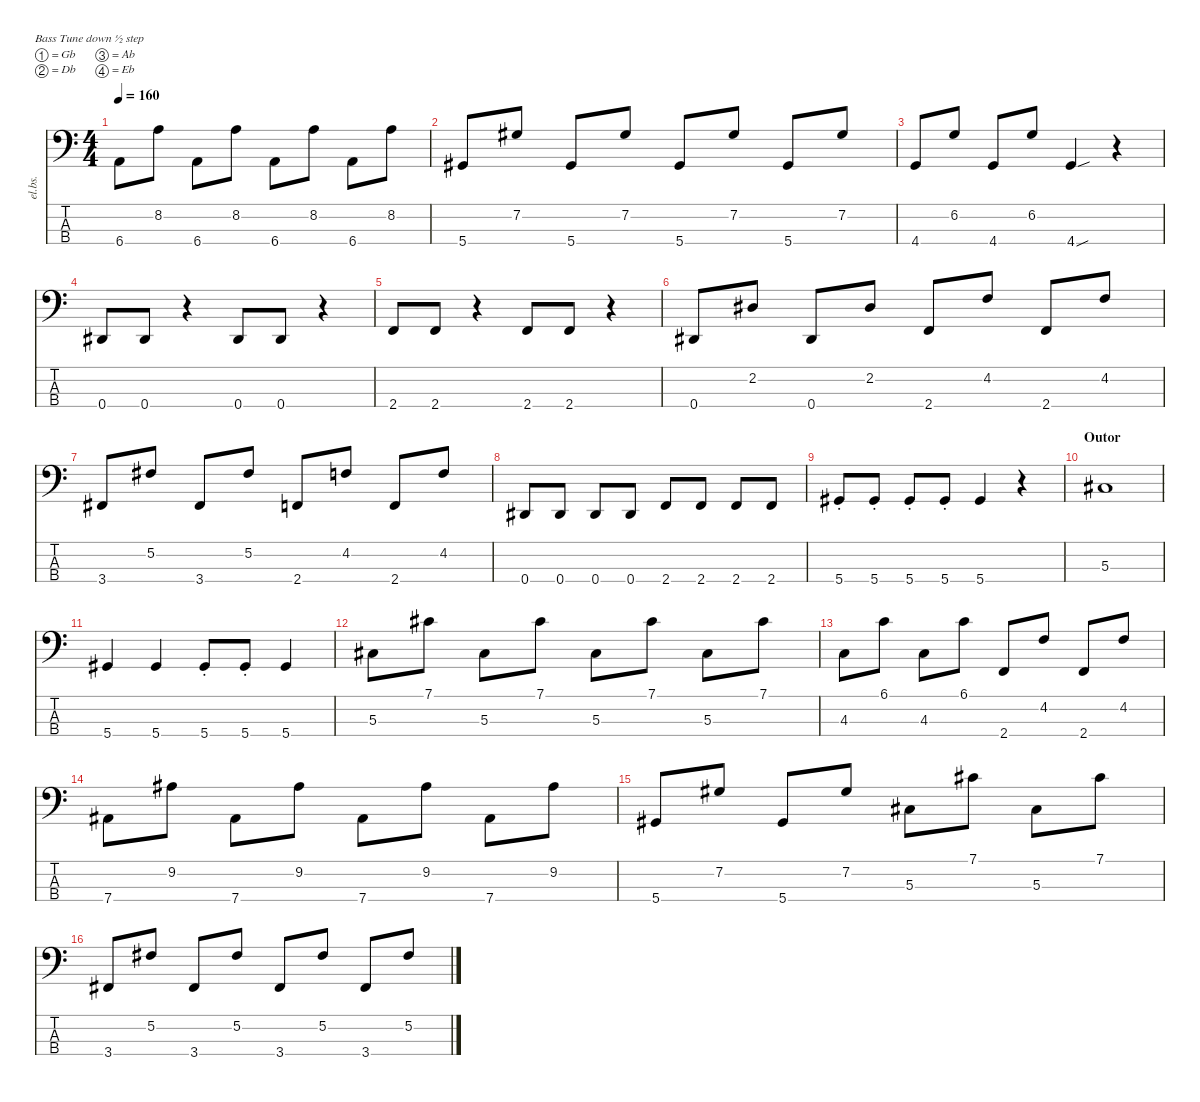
\defaultSystemsLayout 4
\hideDynamics
\bracketExtendMode nobrackets
\track ("Electric Bass" "el.bs.") {mute instrument electricbassfinger}
\staff {score tabs}
\tuning (Gb2 Db2 Ab1 Eb1)
\ts (4 4)
\tempo 160
\clef f4
\ks c
6.4.8{dy mf beam Down} 8.2.8{beam Down} 6.4.8{beam Down} 8.2.8{beam Down} 6.4.8{beam Down} 8.2.8{beam Down} 6.4.8{beam Down} 8.2.8{beam Down} |
5.4{acc #}.8{beam Up} 7.2{acc #}.8{beam Up} 5.4{acc #}.8{beam Up} 7.2{acc #}.8{beam Up} 5.4{acc #}.8{beam Up} 7.2{acc #}.8{beam Up} 5.4{acc #}.8{beam Up} 7.2{acc #}.8{beam Up} |
4.4.8{beam Up} 6.2.8{beam Up} 4.4.8{beam Up} 6.2.8{beam Up} 4.4{sou}.4{beam Up} r.4{beam Down} |
0.4{acc #}.8{beam Up} 0.4{acc #}.8{beam Up} r.4{beam Down} 0.4{acc #}.8{beam Up} 0.4{acc #}.8{beam Up} r.4{beam Down} |
2.4.8{beam Up} 2.4.8{beam Up} r.4{beam Down} 2.4.8{beam Up} 2.4.8{beam Up} r.4{beam Down} |
0.4{acc #}.8{beam Up} 2.2{acc #}.8{beam Up} 0.4{acc #}.8{beam Up} 2.2{acc #}.8{beam Up} 2.4.8{beam Up} 4.2.8{beam Up} 2.4.8{beam Up} 4.2.8{beam Up} |
3.4{acc #}.8{beam Up} 5.2{acc #}.8{beam Up} 3.4{acc #}.8{beam Up} 5.2{acc #}.8{beam Up} 2.4.8{beam Up} 4.2.8{beam Up} 2.4.8{beam Up} 4.2.8{beam Up} |
0.4{acc #}.8{beam Up} 0.4{acc #}.8{beam Up} 0.4{acc #}.8{beam Up} 0.4{acc #}.8{beam Up} 2.4.8{beam Up} 2.4.8{beam Up} 2.4.8{beam Up} 2.4.8{beam Up} |
5.4{st acc #}.8{beam Up} 5.4{st acc #}.8{beam Up} 5.4{st acc #}.8{beam Up} 5.4{st acc #}.8{beam Up} 5.4{acc #}.4{beam Up} r.4{beam Down} |
\section ("" "Outor")
5.3{acc #}.1{beam Up} |
5.4{acc #}.4{beam Up} 5.4{acc #}.4{beam Up} 5.4{st acc #}.8{beam Up} 5.4{st acc #}.8{beam Up} 5.4{acc #}.4{beam Up} |
5.3{acc #}.8{beam Down} 7.1{acc #}.8{beam Down} 5.3{acc #}.8{beam Down} 7.1{acc #}.8{beam Down} 5.3{acc #}.8{beam Down} 7.1{acc #}.8{beam Down} 5.3{acc #}.8{beam Down} 7.1{acc #}.8{beam Down} |
4.3.8{beam Down} 6.1.8{beam Down} 4.3.8{beam Down} 6.1.8{beam Down} 2.4.8{beam Up} 4.2.8{beam Up} 2.4.8{beam Up} 4.2.8{beam Up} |
7.4{acc #}.8{beam Down} 9.2{acc #}.8{beam Down} 7.4{acc #}.8{beam Down} 9.2{acc #}.8{beam Down} 7.4{acc #}.8{beam Down} 9.2{acc #}.8{beam Down} 7.4{acc #}.8{beam Down} 9.2{acc #}.8{beam Down} |
5.4{acc #}.8{beam Up} 7.2{acc #}.8{beam Up} 5.4{acc #}.8{beam Up} 7.2{acc #}.8{beam Up} 5.3{acc #}.8{beam Down} 7.1{acc #}.8{beam Down} 5.3{acc #}.8{beam Down} 7.1{acc #}.8{beam Down} |
3.4{acc #}.8{beam Up} 5.2{acc #}.8{beam Up} 3.4{acc #}.8{beam Up} 5.2{acc #}.8{beam Up} 3.4{acc #}.8{beam Up} 5.2{acc #}.8{beam Up} 3.4{acc #}.8{beam Up} 5.2{acc #}.8{beam Up}
